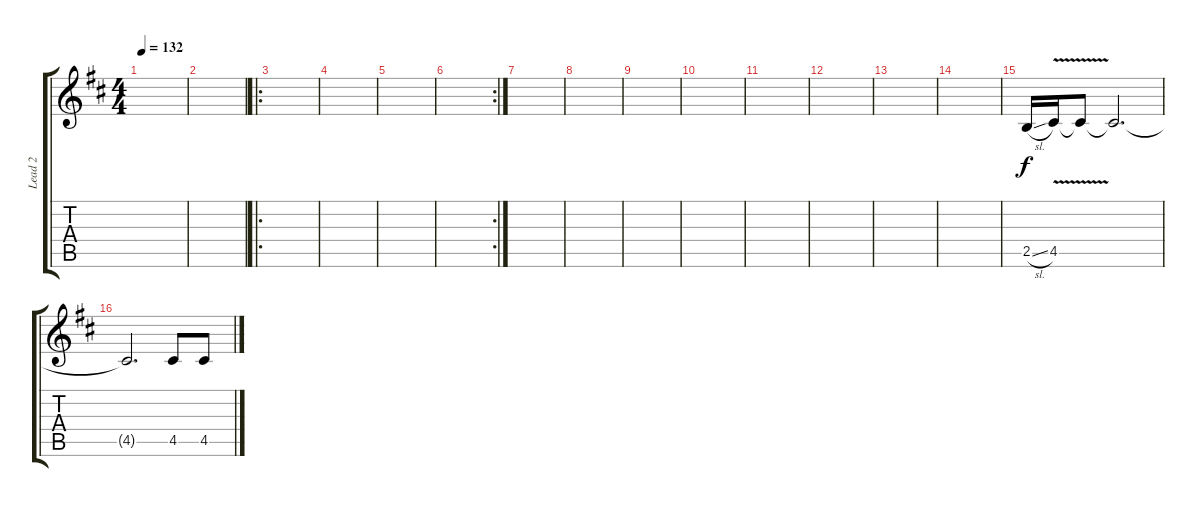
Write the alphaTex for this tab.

\track ("Lead 2" "Lead 2") {instrument distortionguitar}
\staff {score tabs}
\tuning (E4 B3 G3 D3 A2 E2) {hide}
\ts (4 4)
\tempo 132
\clef g2
\ks bminor
|
|
\ro
|
|
|
\rc 2
|
|
|
|
|
|
|
|
|
2.5{sl}.16 4.5{v}.16 4.5{t}.8 4.5{t}.2{d} |
4.5{t}.2{d} 4.5.8 4.5.8
